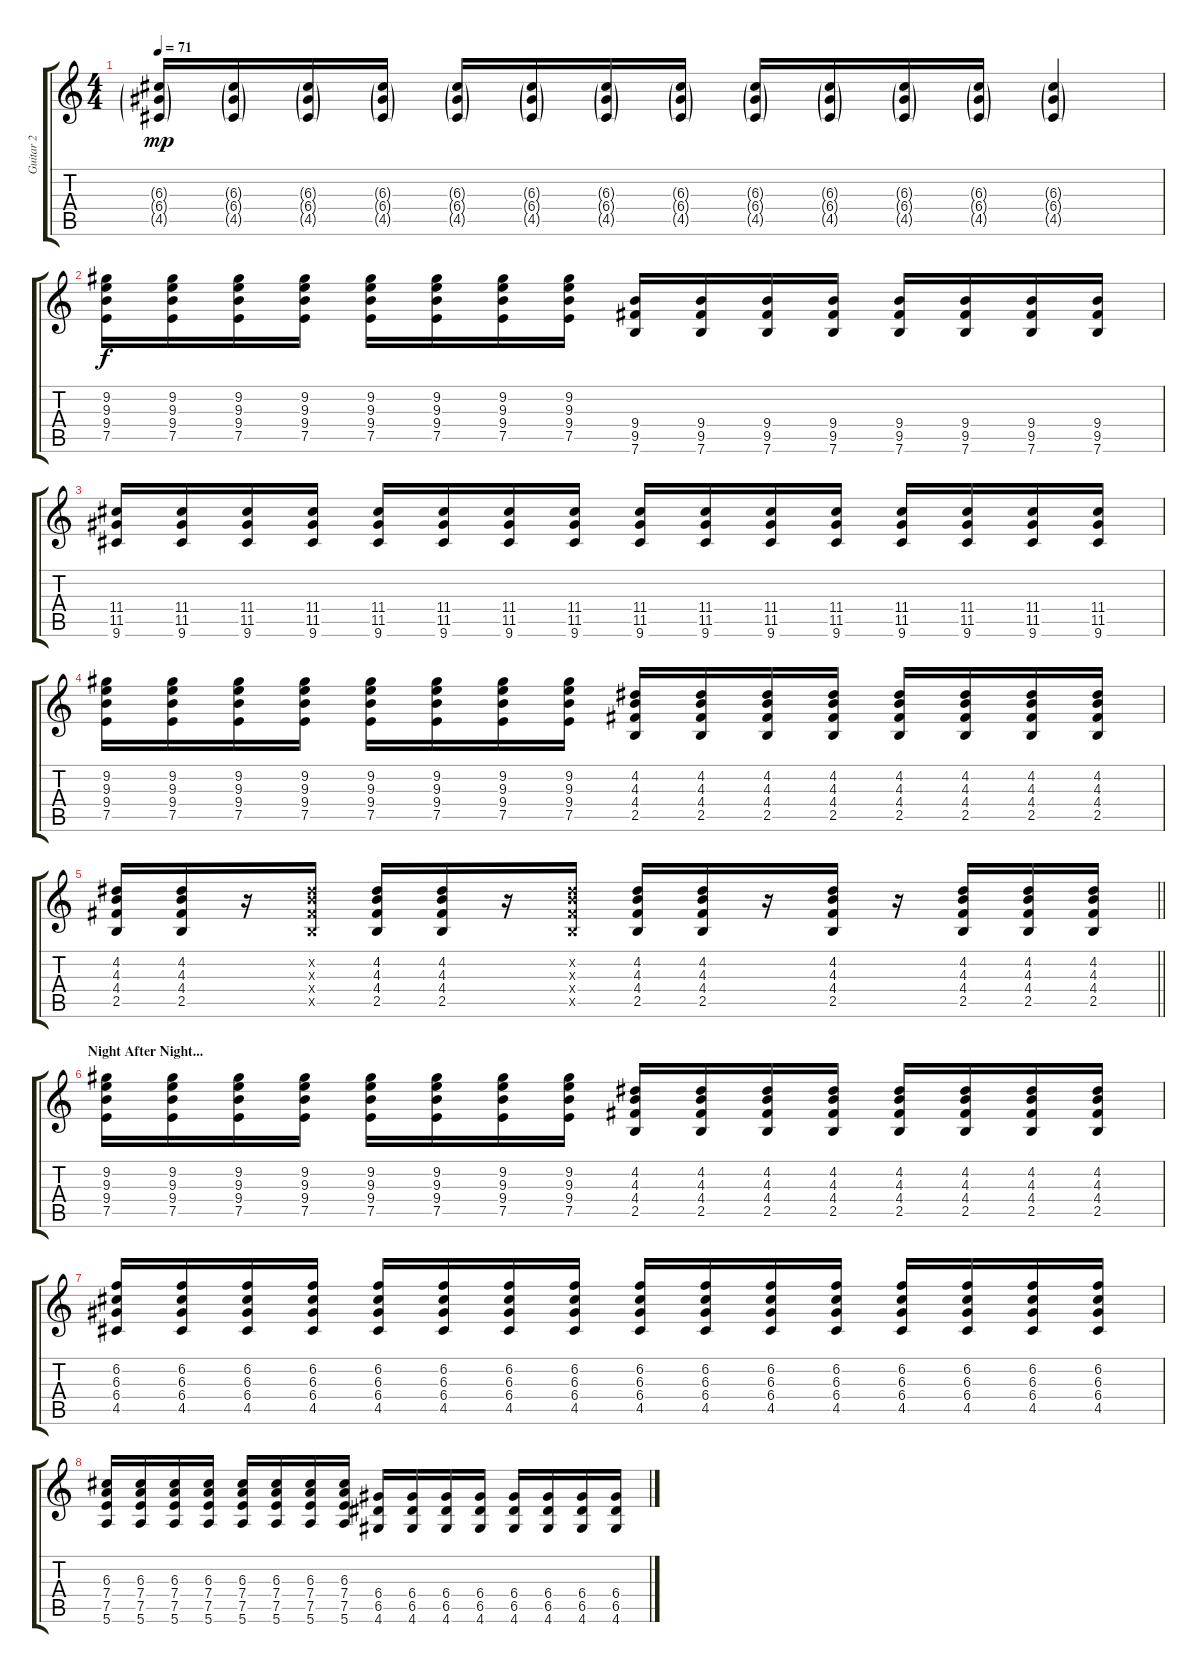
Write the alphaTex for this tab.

\track ("Guitar 2" "Guitar 2") {instrument distortionguitar}
\staff {score tabs}
\tuning (E4 B3 G3 D3 A2 E2) {hide}
\ts (4 4)
\tempo 71
\clef g2
\ks c
(6.3{g} 6.4{g} 4.5{g}).16{dy mp} (6.3{g} 6.4{g} 4.5{g}).16 (6.3{g} 6.4{g} 4.5{g}).16 (6.3{g} 6.4{g} 4.5{g}).16 (6.3{g} 6.4{g} 4.5{g}).16 (6.3{g} 6.4{g} 4.5{g}).16 (6.3{g} 6.4{g} 4.5{g}).16 (6.3{g} 6.4{g} 4.5{g}).16 (6.3{g} 6.4{g} 4.5{g}).16 (6.3{g} 6.4{g} 4.5{g}).16 (6.3{g} 6.4{g} 4.5{g}).16 (6.3{g} 6.4{g} 4.5{g}).16 (6.3{g} 6.4{g} 4.5{g}).4 |
(9.2 9.3 9.4 7.5).16{dy f} (9.2 9.3 9.4 7.5).16 (9.2 9.3 9.4 7.5).16 (9.2 9.3 9.4 7.5).16 (9.2 9.3 9.4 7.5).16 (9.2 9.3 9.4 7.5).16 (9.2 9.3 9.4 7.5).16 (9.2 9.3 9.4 7.5).16 (9.4 9.5 7.6).16 (9.4 9.5 7.6).16 (9.4 9.5 7.6).16 (9.4 9.5 7.6).16 (9.4 9.5 7.6).16 (9.4 9.5 7.6).16 (9.4 9.5 7.6).16 (9.4 9.5 7.6).16 |
(11.4 11.5 9.6).16 (11.4 11.5 9.6).16 (11.4 11.5 9.6).16 (11.4 11.5 9.6).16 (11.4 11.5 9.6).16 (11.4 11.5 9.6).16 (11.4 11.5 9.6).16 (11.4 11.5 9.6).16 (11.4 11.5 9.6).16 (11.4 11.5 9.6).16 (11.4 11.5 9.6).16 (11.4 11.5 9.6).16 (11.4 11.5 9.6).16 (11.4 11.5 9.6).16 (11.4 11.5 9.6).16 (11.4 11.5 9.6).16 |
(9.2 9.3 9.4 7.5).16 (9.2 9.3 9.4 7.5).16 (9.2 9.3 9.4 7.5).16 (9.2 9.3 9.4 7.5).16 (9.2 9.3 9.4 7.5).16 (9.2 9.3 9.4 7.5).16 (9.2 9.3 9.4 7.5).16 (9.2 9.3 9.4 7.5).16 (4.2 4.3 4.4 2.5).16 (4.2 4.3 4.4 2.5).16 (4.2 4.3 4.4 2.5).16 (4.2 4.3 4.4 2.5).16 (4.2 4.3 4.4 2.5).16 (4.2 4.3 4.4 2.5).16 (4.2 4.3 4.4 2.5).16 (4.2 4.3 4.4 2.5).16 |
\barLineRight lightlight
(4.2 4.3 4.4 2.5).16 (4.2 4.3 4.4 2.5).16 r.16 (4.2{x} 4.3{x} 4.4{x} 2.5{x}).16 (4.2 4.3 4.4 2.5).16 (4.2 4.3 4.4 2.5).16 r.16 (4.2{x} 4.3{x} 4.4{x} 2.5{x}).16 (4.2 4.3 4.4 2.5).16 (4.2 4.3 4.4 2.5).16 r.16 (4.2 4.3 4.4 2.5).16 r.16 (4.2 4.3 4.4 2.5).16 (4.2 4.3 4.4 2.5).16 (4.2 4.3 4.4 2.5).16 |
\section ("" "Night After Night...")
(9.2 9.3 9.4 7.5).16 (9.2 9.3 9.4 7.5).16 (9.2 9.3 9.4 7.5).16 (9.2 9.3 9.4 7.5).16 (9.2 9.3 9.4 7.5).16 (9.2 9.3 9.4 7.5).16 (9.2 9.3 9.4 7.5).16 (9.2 9.3 9.4 7.5).16 (4.2 4.3 4.4 2.5).16 (4.2 4.3 4.4 2.5).16 (4.2 4.3 4.4 2.5).16 (4.2 4.3 4.4 2.5).16 (4.2 4.3 4.4 2.5).16 (4.2 4.3 4.4 2.5).16 (4.2 4.3 4.4 2.5).16 (4.2 4.3 4.4 2.5).16 |
(6.2 6.3 6.4 4.5).16 (6.2 6.3 6.4 4.5).16 (6.2 6.3 6.4 4.5).16 (6.2 6.3 6.4 4.5).16 (6.2 6.3 6.4 4.5).16 (6.2 6.3 6.4 4.5).16 (6.2 6.3 6.4 4.5).16 (6.2 6.3 6.4 4.5).16 (6.2 6.3 6.4 4.5).16 (6.2 6.3 6.4 4.5).16 (6.2 6.3 6.4 4.5).16 (6.2 6.3 6.4 4.5).16 (6.2 6.3 6.4 4.5).16 (6.2 6.3 6.4 4.5).16 (6.2 6.3 6.4 4.5).16 (6.2 6.3 6.4 4.5).16 |
(6.3 7.4 7.5 5.6).16 (6.3 7.4 7.5 5.6).16 (6.3 7.4 7.5 5.6).16 (6.3 7.4 7.5 5.6).16 (6.3 7.4 7.5 5.6).16 (6.3 7.4 7.5 5.6).16 (6.3 7.4 7.5 5.6).16 (6.3 7.4 7.5 5.6).16 (6.4 6.5 4.6).16 (6.4 6.5 4.6).16 (6.4 6.5 4.6).16 (6.4 6.5 4.6).16 (6.4 6.5 4.6).16 (6.4 6.5 4.6).16 (6.4 6.5 4.6).16 (6.4 6.5 4.6).16
